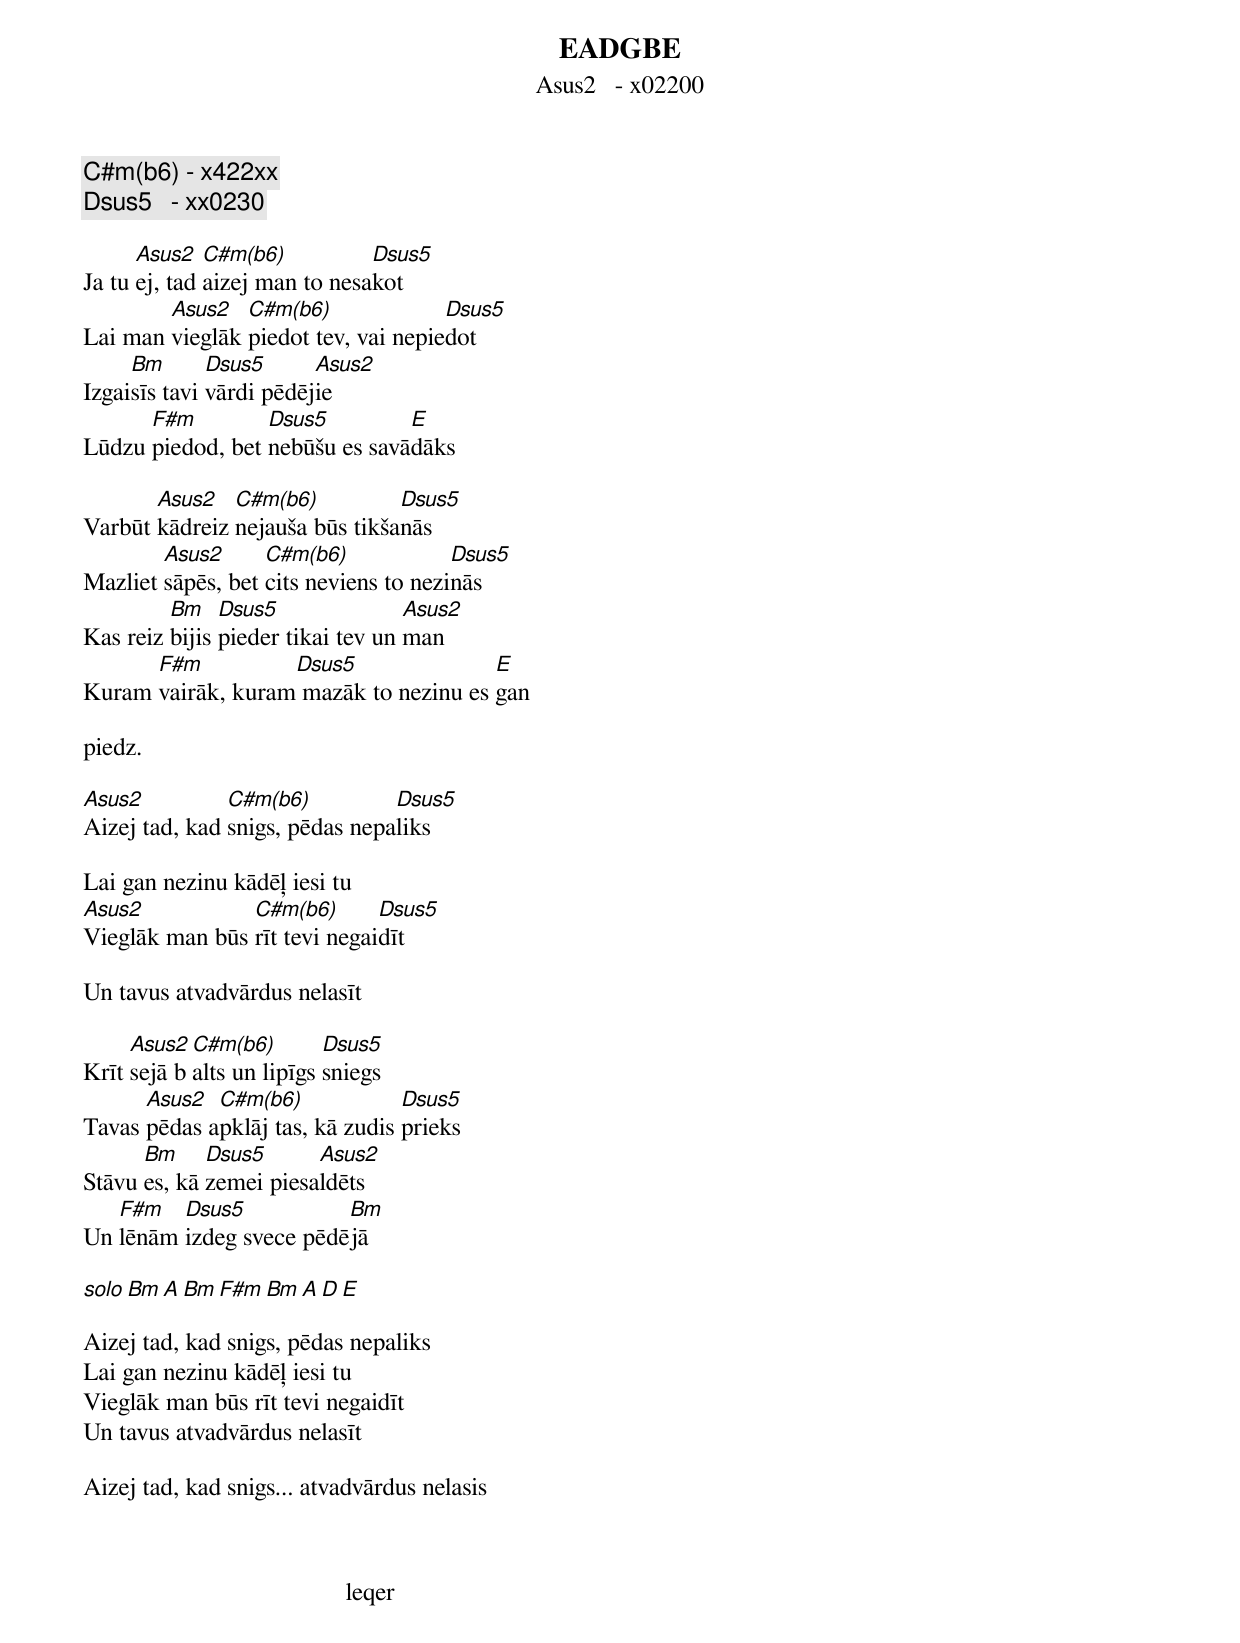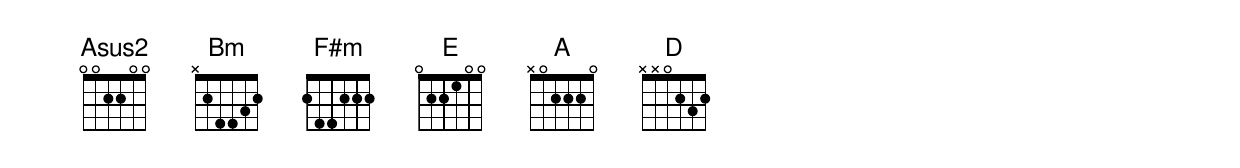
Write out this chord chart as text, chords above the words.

          EADGBE
Asus2   - x02200
C#m(b6) - x422xx
Dsus5   - xx0230

      Asus2   C#m(b6)          Dsus5
Ja tu ej, tad aizej man to nesakot
        Asus2   C#m(b6)              Dsus5
Lai man vieglāk piedot tev, vai nepiedot
     Bm       Dsus5      Asus2
Izgaisīs tavi vārdi pēdējie
      F#m         Dsus5         E
Lūdzu piedod, bet nebūšu es savādāks

       Asus2   C#m(b6)          Dsus5
Varbūt kādreiz nejauša būs tikšanās
        Asus2      C#m(b6)             Dsus5
Mazliet sāpēs, bet cits neviens to nezinās
         Bm    Dsus5               Asus2
Kas reiz bijis pieder tikai tev un man
      F#m          Dsus5               E
Kuram vairāk, kuram mazāk to nezinu es gan

piedz.

Asus2          C#m(b6)          Dsus5
Aizej tad, kad snigs, pēdas nepaliks

Lai gan nezinu kādēļ iesi tu
Asus2           C#m(b6)       Dsus5
Vieglāk man būs rīt tevi negaidīt

Un tavus atvadvārdus nelasīt

     Asus2 C#m(b6)        Dsus5
Krīt sejā balts un lipīgs sniegs
      Asus2  C#m(b6)             Dsus5
Tavas pēdas apklāj tas, kā zudis prieks
      Bm     Dsus5      Asus2
Stāvu es, kā zemei piesaldēts
   F#m   Dsus5           Bm
Un lēnām izdeg svece pēdējā

solo   Bm  A  Bm  F#m  Bm  A   D   E

Aizej tad, kad snigs, pēdas nepaliks
Lai gan nezinu kādēļ iesi tu
Vieglāk man būs rīt tevi negaidīt
Un tavus atvadvārdus nelasīt

Aizej tad, kad snigs... atvadvārdus nelasis



                                          leqer
